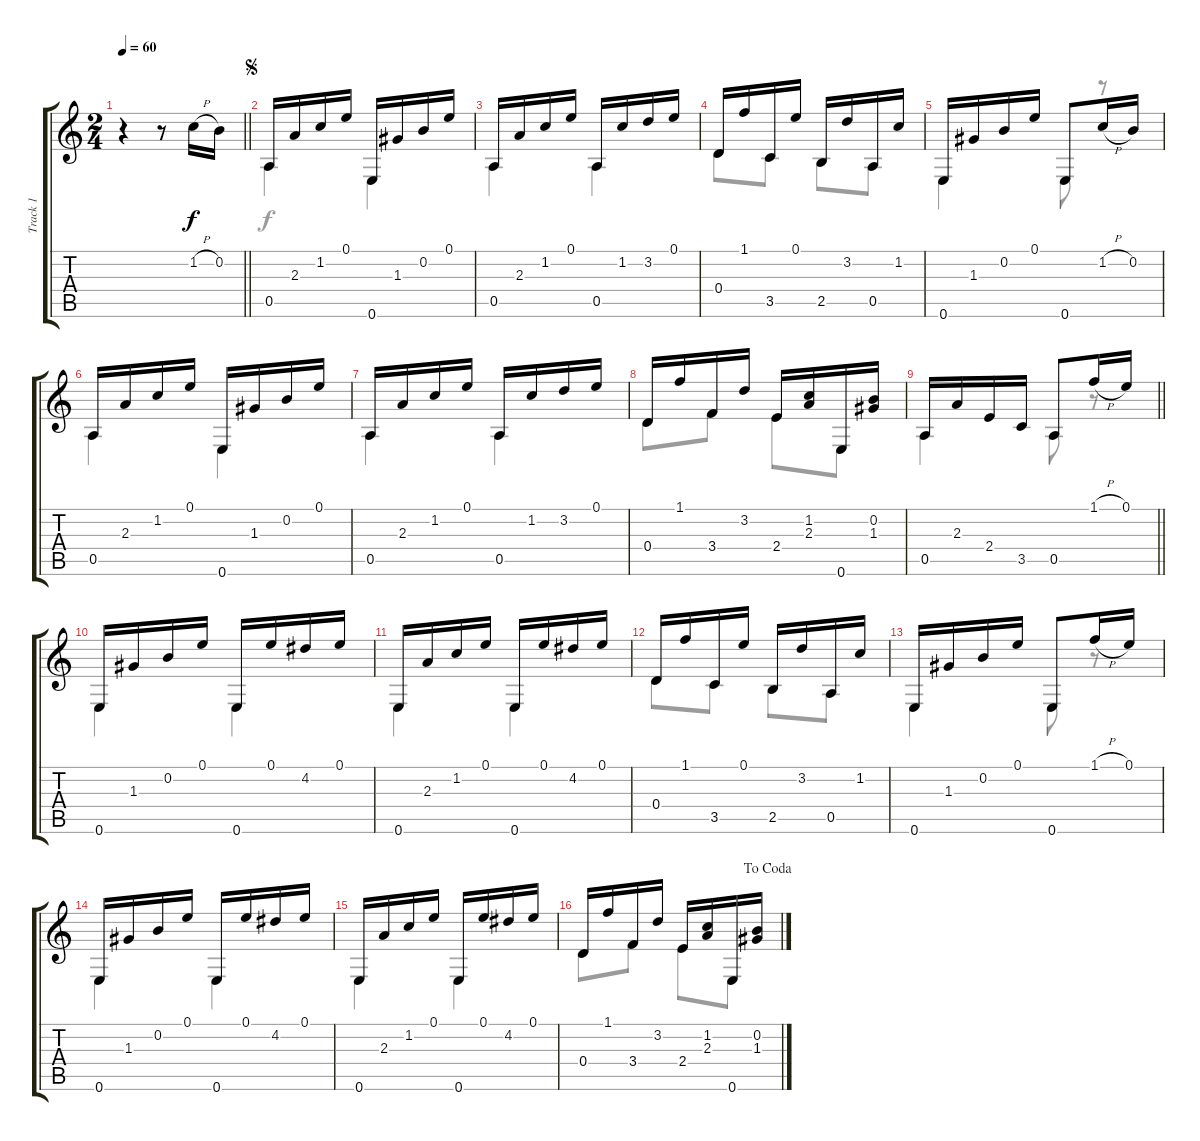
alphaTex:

\track ("Track 1" "Track 1") {instrument acousticguitarnylon}
\staff {score tabs}
\tuning (E4 B3 G3 D3 A2 E2) {hide}
\voice
\ts (2 4)
\tempo 60
\clef g2
\barLineRight lightlight
\ks c
r.4{dy f instrument acousticguitarnylon} r.8 1.2{h}.16 0.2.16 |
\jump segno
0.5.16 2.3.16 1.2.16 0.1.16 0.6.16 1.3.16 0.2.16 0.1.16 |
0.5.16 2.3.16 1.2.16 0.1.16 0.5.16 1.2.16 3.2.16 0.1.16 |
0.4.16 1.1.16 3.5.16 0.1.16 2.5.16 3.2.16 0.5.16 1.2.16 |
0.6.16 1.3.16 0.2.16 0.1.16 0.6.8 1.2{h}.16 0.2.16 |
0.5.16 2.3.16 1.2.16 0.1.16 0.6.16 1.3.16 0.2.16 0.1.16 |
0.5.16 2.3.16 1.2.16 0.1.16 0.5.16 1.2.16 3.2.16 0.1.16 |
0.4.16 1.1.16 3.4.16 3.2.16 2.4.16 (1.2 2.3).16 0.6.16 (0.2 1.3).16 |
\barLineRight lightlight
0.5.16 2.3.16 2.4.16 3.5.16 0.5.8 1.1{h}.16 0.1.16 |
0.6.16 1.3.16 0.2.16 0.1.16 0.6.16 0.1.16 4.2.16 0.1.16 |
0.6.16 2.3.16 1.2.16 0.1.16 0.6.16 0.1.16 4.2.16 0.1.16 |
0.4.16 1.1.16 3.5.16 0.1.16 2.5.16 3.2.16 0.5.16 1.2.16 |
0.6.16 1.3.16 0.2.16 0.1.16 0.6.8 1.1{h}.16 0.1.16 |
0.6.16 1.3.16 0.2.16 0.1.16 0.6.16 0.1.16 4.2.16 0.1.16 |
0.6.16 2.3.16 1.2.16 0.1.16 0.6.16 0.1.16 4.2.16 0.1.16 |
\jump dacoda
0.4.16 1.1.16 3.4.16 3.2.16 2.4.16 (1.2 2.3).16 0.6.16 (0.2 1.3).16
\voice
\clef g2
\ottava regular
\simile none
\barLineRight lightlight
\ks c
|
0.5.4 0.6.4 |
0.5.4 0.5.4 |
0.4.8 3.5.8 2.5.8 0.5.8 |
0.6.4 0.6.8 r.8 |
0.5.4 0.6.4 |
0.5.4 0.5.4 |
0.4.8 3.4.8 2.4.8 0.6.8 |
\barLineRight lightlight
0.5.4 0.5.8 r.8 |
0.6.4 0.6.4 |
0.6.4 0.6.4 |
0.4.8 3.5.8 2.5.8 0.5.8 |
0.6.4 0.6.8 r.8 |
0.6.4 0.6.4 |
0.6.4 0.6.4 |
0.4.8 3.4.8 2.4.8 0.6.8
